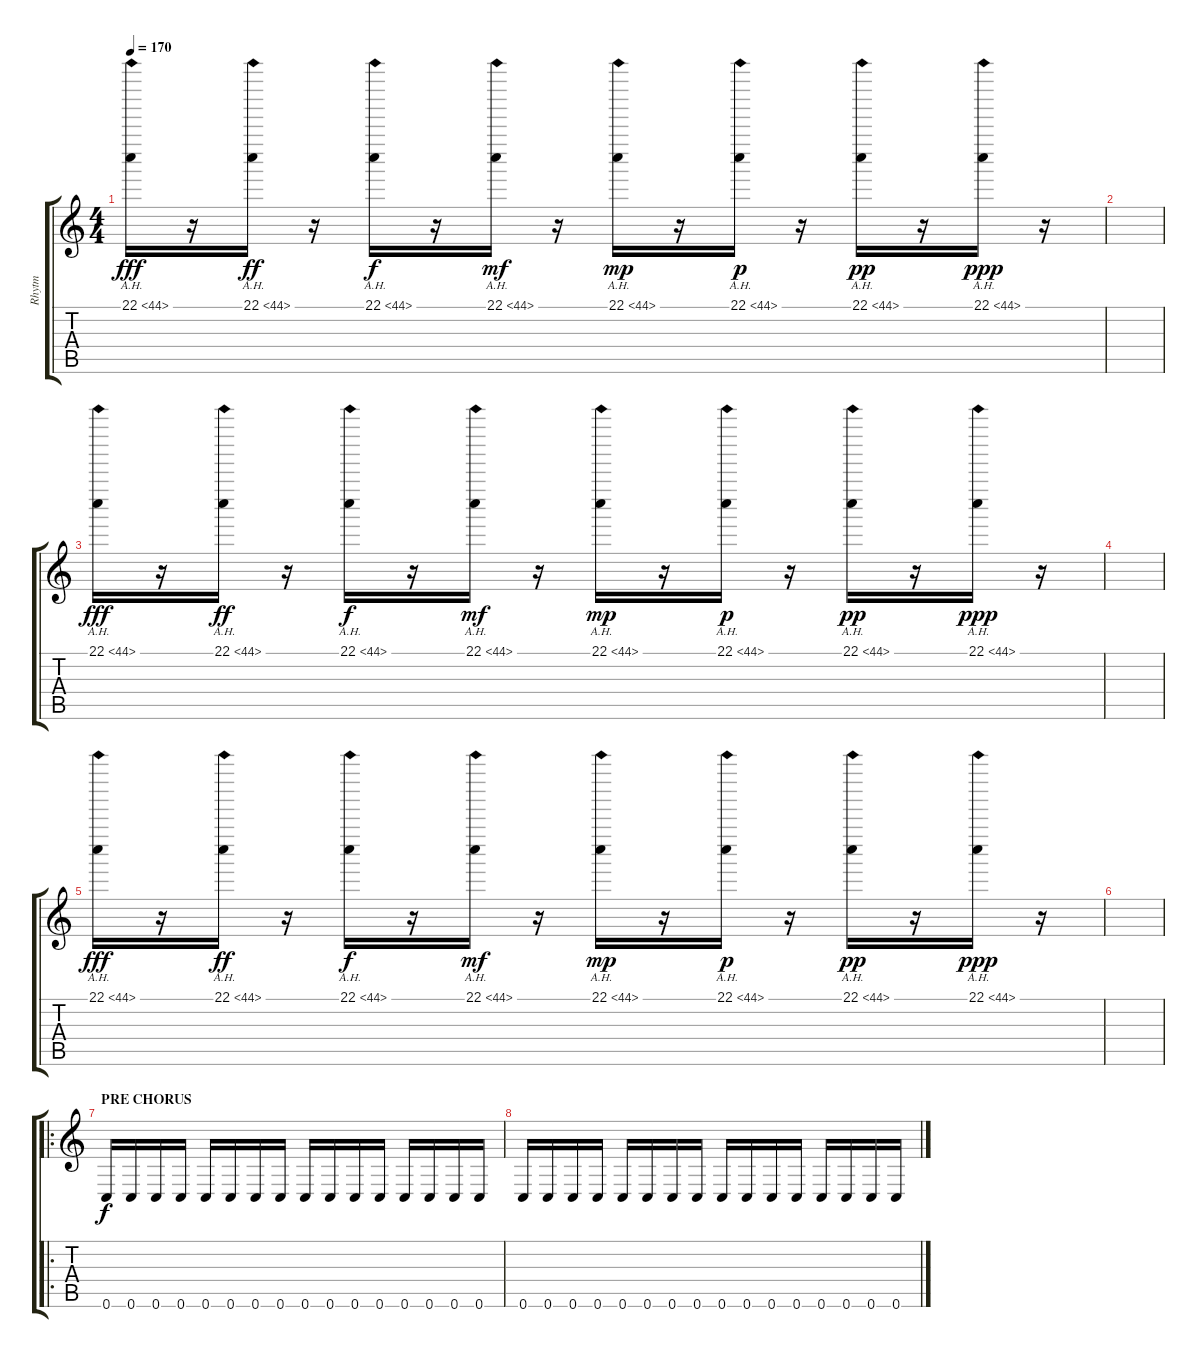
\track ("Rhytm" "Rhytm") {instrument distortionguitar}
\staff {score tabs}
\tuning (D4 A3 F3 C3 G2 C2) {hide}
\ts (4 4)
\tempo 170
\clef g2
\ks c
22.1{ah 22}.16{dy fff instrument lead5charang} r.16 22.1{ah 22}.16{dy ff} r.16 22.1{ah 22}.16{dy f} r.16 22.1{ah 22}.16{dy mf} r.16 22.1{ah 22}.16{dy mp} r.16 22.1{ah 22}.16{dy p} r.16 22.1{ah 22}.16{dy pp} r.16 22.1{ah 22}.16{dy ppp} r.16 |
|
22.1{ah 22}.16{dy fff instrument lead5charang} r.16 22.1{ah 22}.16{dy ff} r.16 22.1{ah 22}.16{dy f} r.16 22.1{ah 22}.16{dy mf} r.16 22.1{ah 22}.16{dy mp} r.16 22.1{ah 22}.16{dy p} r.16 22.1{ah 22}.16{dy pp} r.16 22.1{ah 22}.16{dy ppp} r.16 |
|
22.1{ah 22}.16{dy fff instrument lead5charang} r.16 22.1{ah 22}.16{dy ff} r.16 22.1{ah 22}.16{dy f} r.16 22.1{ah 22}.16{dy mf} r.16 22.1{ah 22}.16{dy mp} r.16 22.1{ah 22}.16{dy p} r.16 22.1{ah 22}.16{dy pp} r.16 22.1{ah 22}.16{dy ppp} r.16 |
|
\ro
\section ("" "PRE CHORUS")
0.6.16{dy f instrument distortionguitar} 0.6.16 0.6.16 0.6.16 0.6.16 0.6.16 0.6.16 0.6.16 0.6.16 0.6.16 0.6.16 0.6.16 0.6.16 0.6.16 0.6.16 0.6.16 |
0.6.16 0.6.16 0.6.16 0.6.16 0.6.16 0.6.16 0.6.16 0.6.16 0.6.16 0.6.16 0.6.16 0.6.16 0.6.16 0.6.16 0.6.16 0.6.16
